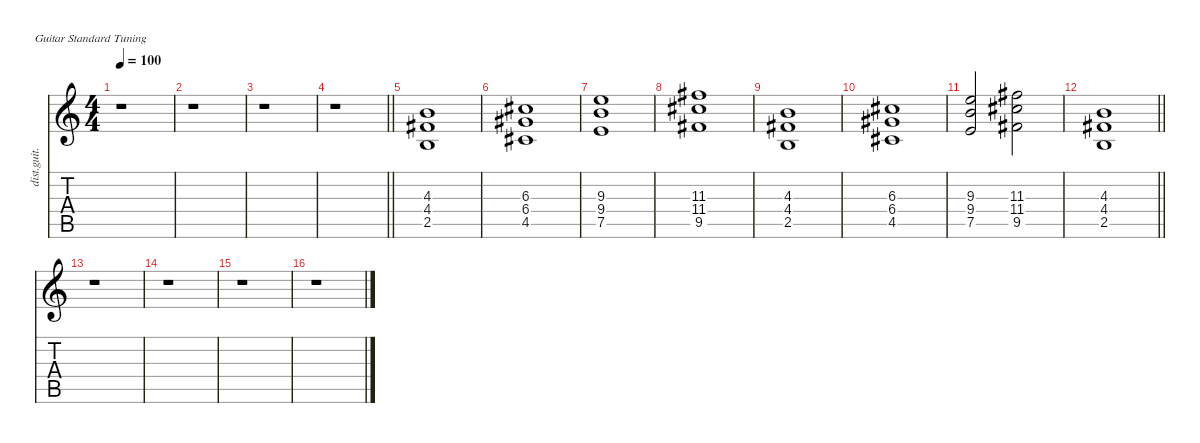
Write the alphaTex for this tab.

\defaultSystemsLayout 4
\hideDynamics
\bracketExtendMode nobrackets
\otherSystemsTrackNameOrientation horizontal
\track ("John Petrucci (Guitar 2)" "dist.guit.") {instrument distortionguitar}
\staff {score tabs}
\tuning (E4 B3 G3 D3 A2 E2)
\ts (4 4)
\tempo 100
\clef g2
\ks c
r.1{dy ff beam Down} |
r.1{beam Down} |
r.1{beam Down} |
\barLineRight lightlight
r.1{beam Down} |
(4.3 4.4{acc #} 2.5).1{dy mf beam Up} |
(6.3{acc #} 6.4{acc #} 4.5{acc #}).1{beam Up} |
(9.3 9.4 7.5).1{beam Up} |
(11.3{acc #} 11.4{acc #} 9.5{acc #}).1{beam Down} |
(4.3 4.4{acc #} 2.5).1{beam Up} |
(6.3{acc #} 6.4{acc #} 4.5{acc #}).1{beam Up} |
(9.3 9.4 7.5).2{beam Up} (11.3{acc #} 11.4{acc #} 9.5{acc #}).2{beam Down} |
\barLineRight lightlight
(4.3 4.4{acc #} 2.5).1{beam Up} |
r.1{beam Down} |
r.1{beam Down} |
r.1{beam Down} |
r.1{beam Down}
